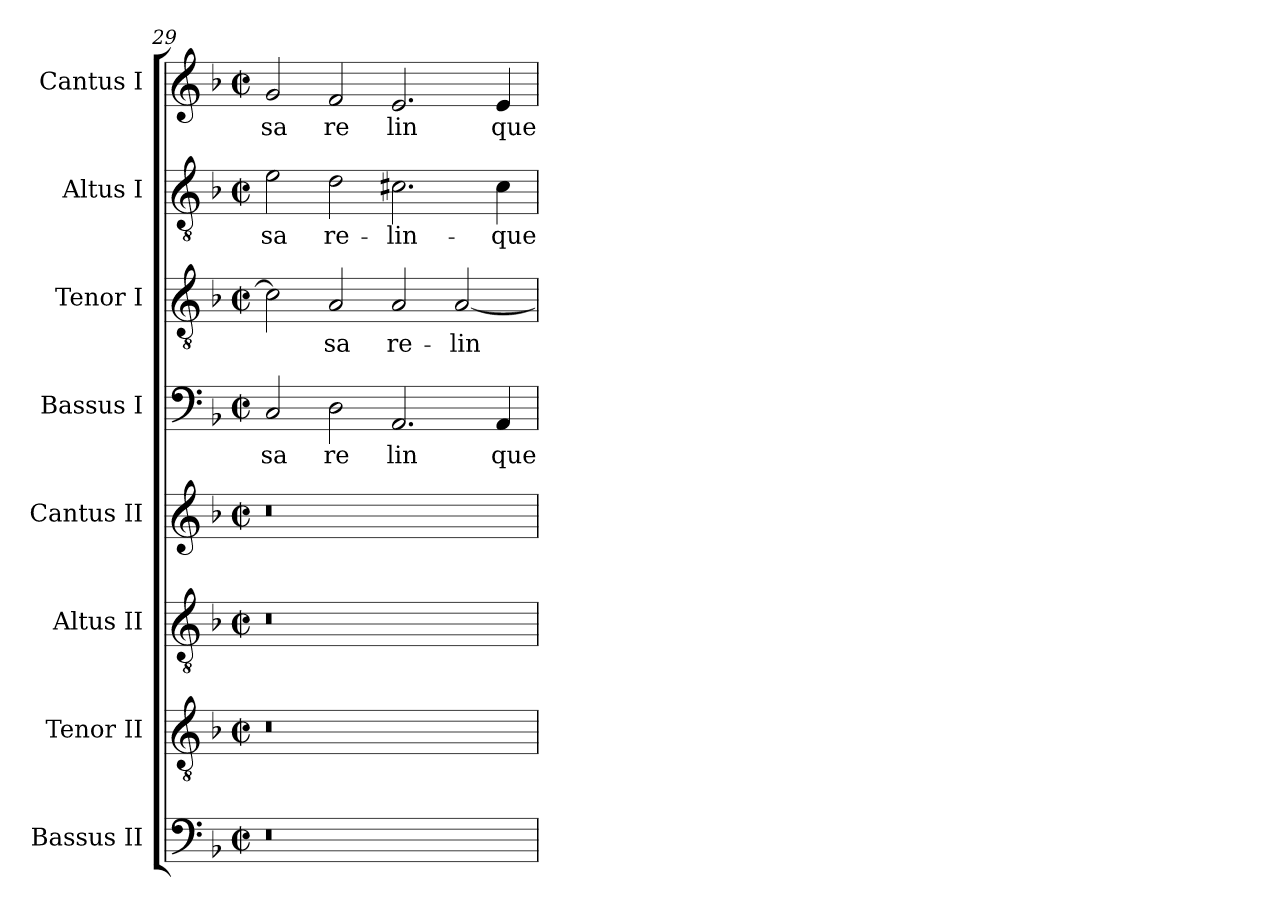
**kern	**kern	**kern	**kern	**kern	**text	**kern	**text	**kern	**text	**kern	**text
*part8	*part7	*part6	*part5	*part4	*part4	*part3	*part3	*part2	*part2	*part1	*part1
*staff8	*staff7	*staff6	*staff5	*staff4	*staff4	*staff3	*staff3	*staff2	*staff2	*staff1	*staff1
*I"Bassus II	*I"Tenor II	*I"Altus II	*I"Cantus II	*I"Bassus I	*	*I"Tenor I	*	*I"Altus I	*	*I"Cantus I	*
*clefF4	*clefGv2	*clefGv2	*clefG2	*clefF4	*	*clefGv2	*	*clefGv2	*	*clefG2	*
*k[b-]	*k[b-]	*k[b-]	*k[b-]	*k[b-]	*	*k[b-]	*	*k[b-]	*	*k[b-]	*
*F:	*F:	*F:	*F:	*F:	*	*F:	*	*F:	*	*F:	*
*M2/2	*M2/2	*M2/2	*M2/2	*M2/2	*	*M2/2	*	*M2/2	*	*M2/2	*
*met(c|)	*met(c|)	*met(c|)	*met(c|)	*met(c|)	*	*met(c|)	*	*met(c|)	*	*met(c|)	*
=29	=29	=29	=29	=29	=29	=29	=29	=29	=29	=29	=29
!	!	!	!	!	!LO:LY:b:cj	!	!	!	!LO:LY:b:cj	!	!LO:LY:b:cj
0r	0r	0r	0r	2C/	sa	2c\]	.	2e\	-sa	2g/	sa
!	!	!	!	!	!LO:LY:b:cj	!	!LO:LY:b:cj	!	!LO:LY:b:cj	!	!LO:LY:b:cj
.	.	.	.	2D\	re	2A/	-sa	2d\	re-	2f/	re
!	!	!	!	!	!LO:LY:b:cj	!	!LO:LY:b:cj	!	!LO:LY:b:cj	!	!LO:LY:b:cj
.	.	.	.	2.AA/	lin	2A/	re-	2.c#X\	-lin-	2.e/	lin
!	!	!	!	!	!	!	!LO:LY:b	!	!	!	!
.	.	.	.	.	.	[<2A/	-lin-	.	.	.	.
!	!	!	!	!	!LO:LY:b:cj	!	!	!	!LO:LY:b:cj	!	!LO:LY:b:cj
.	.	.	.	4AA/	que	.	.	4c#\	-que-	4e/	que
=	=	=	=	=	=	=	=	=	=	=	=
*-	*-	*-	*-	*-	*-	*-	*-	*-	*-	*-	*-
